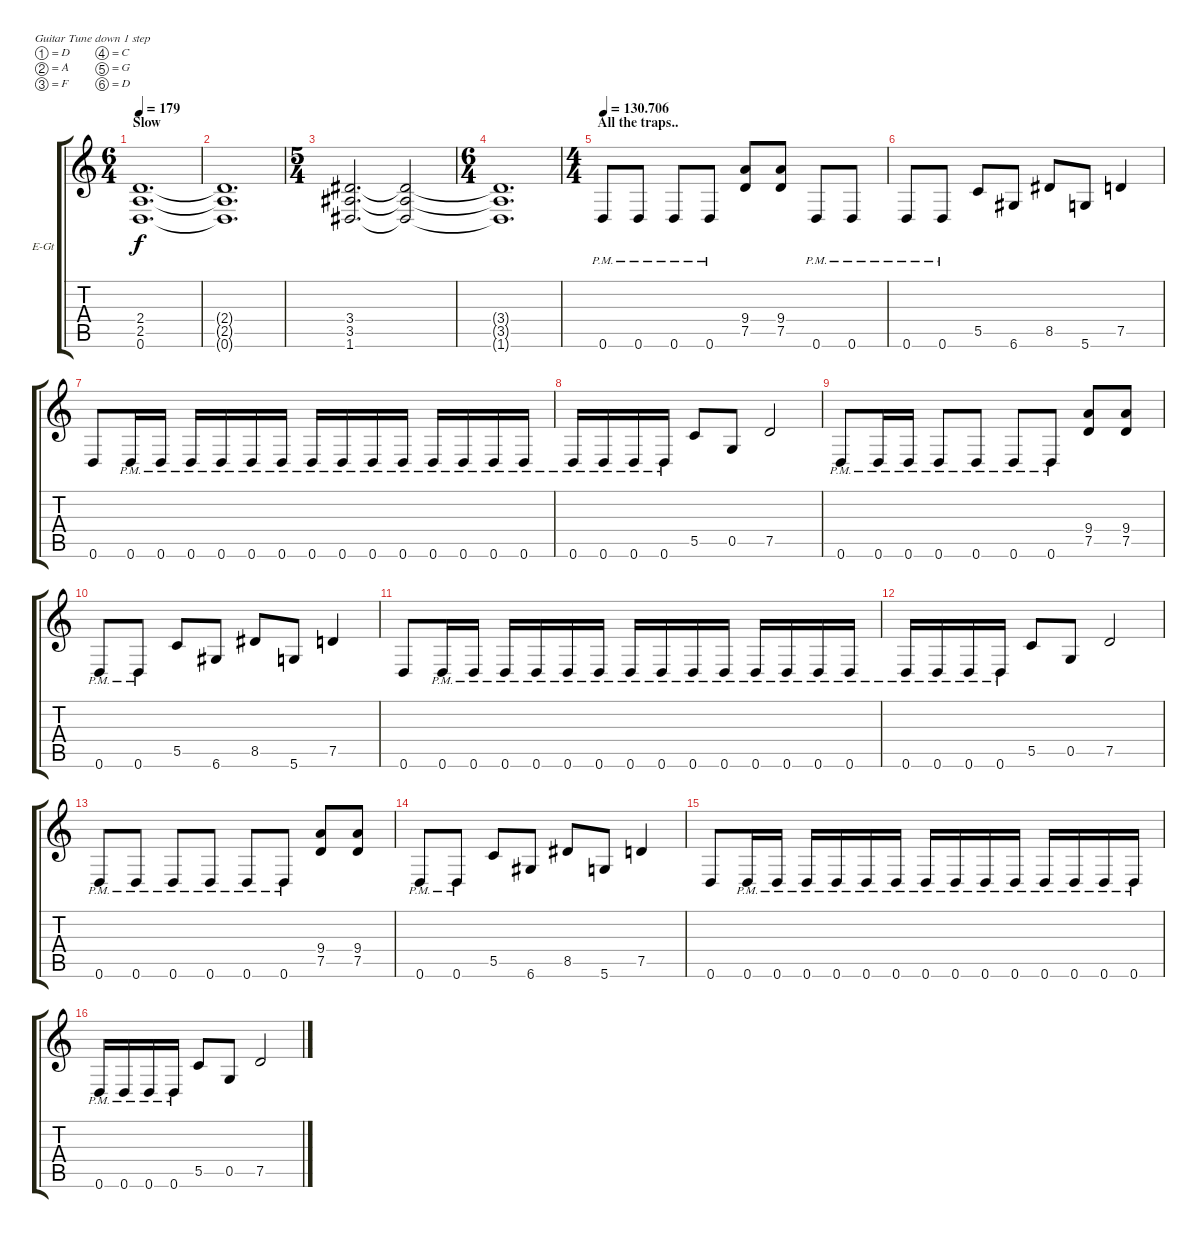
\bracketExtendMode groupsimilarinstruments
\firstSystemTrackNameOrientation horizontal
\otherSystemsTrackNameOrientation horizontal
\track ("Rythm Guitar" "E-Gt") {multiBarRest instrument overdrivenguitar}
\staff {score tabs}
\tuning (D4 A3 F3 C3 G2 D2)
\ts (6 4)
\section ("" "Slow")
\tempo 179
\clef g2
\ks c
(2.4 2.5 0.6).1{d dy f} |
(2.4{t} 2.5{t} 0.6{t}).1{d} |
\ts (5 4)
(3.4 3.5 1.6).2{d} (3.4{t} 3.5{t} 1.6{t}).2 |
\ts (6 4)
(3.4{t} 3.5{t} 1.6{t}).1{d} |
\ts (4 4)
\section ("" "All the traps..")
\tempo (130.706 0.00625)
0.6{pm}.8 0.6{pm}.8 0.6{pm}.8 0.6{pm}.8 (9.4 7.5).8 (9.4 7.5).8 0.6{pm}.8 0.6{pm}.8 |
0.6{pm}.8 0.6{pm}.8 5.5.8 6.6.8 8.5.8 5.6.8 7.5.4 |
0.6.8 0.6{pm}.16 0.6{pm}.16 0.6{pm}.16 0.6{pm}.16 0.6{pm}.16 0.6{pm}.16 0.6{pm}.16 0.6{pm}.16 0.6{pm}.16 0.6{pm}.16 0.6{pm}.16 0.6{pm}.16 0.6{pm}.16 0.6{pm}.16 |
0.6{pm}.16 0.6{pm}.16 0.6{pm}.16 0.6{pm}.16 5.5.8 0.5.8 7.5.2 |
0.6{pm}.8 0.6{pm}.16 0.6{pm}.16 0.6{pm}.8 0.6{pm}.8 0.6{pm}.8 0.6{pm}.8 (9.4 7.5).8 (9.4 7.5).8 |
0.6{pm}.8 0.6{pm}.8 5.5.8 6.6.8 8.5.8 5.6.8 7.5.4 |
0.6.8 0.6{pm}.16 0.6{pm}.16 0.6{pm}.16 0.6{pm}.16 0.6{pm}.16 0.6{pm}.16 0.6{pm}.16 0.6{pm}.16 0.6{pm}.16 0.6{pm}.16 0.6{pm}.16 0.6{pm}.16 0.6{pm}.16 0.6{pm}.16 |
0.6{pm}.16 0.6{pm}.16 0.6{pm}.16 0.6{pm}.16 5.5.8 0.5.8 7.5.2 |
0.6{pm}.8 0.6{pm}.8 0.6{pm}.8 0.6{pm}.8 0.6{pm}.8 0.6{pm}.8 (9.4 7.5).8 (9.4 7.5).8 |
0.6{pm}.8 0.6{pm}.8 5.5.8 6.6.8 8.5.8 5.6.8 7.5.4 |
0.6.8 0.6{pm}.16 0.6{pm}.16 0.6{pm}.16 0.6{pm}.16 0.6{pm}.16 0.6{pm}.16 0.6{pm}.16 0.6{pm}.16 0.6{pm}.16 0.6{pm}.16 0.6{pm}.16 0.6{pm}.16 0.6{pm}.16 0.6{pm}.16 |
0.6{pm}.16 0.6{pm}.16 0.6{pm}.16 0.6{pm}.16 5.5.8 0.5.8 7.5.2
